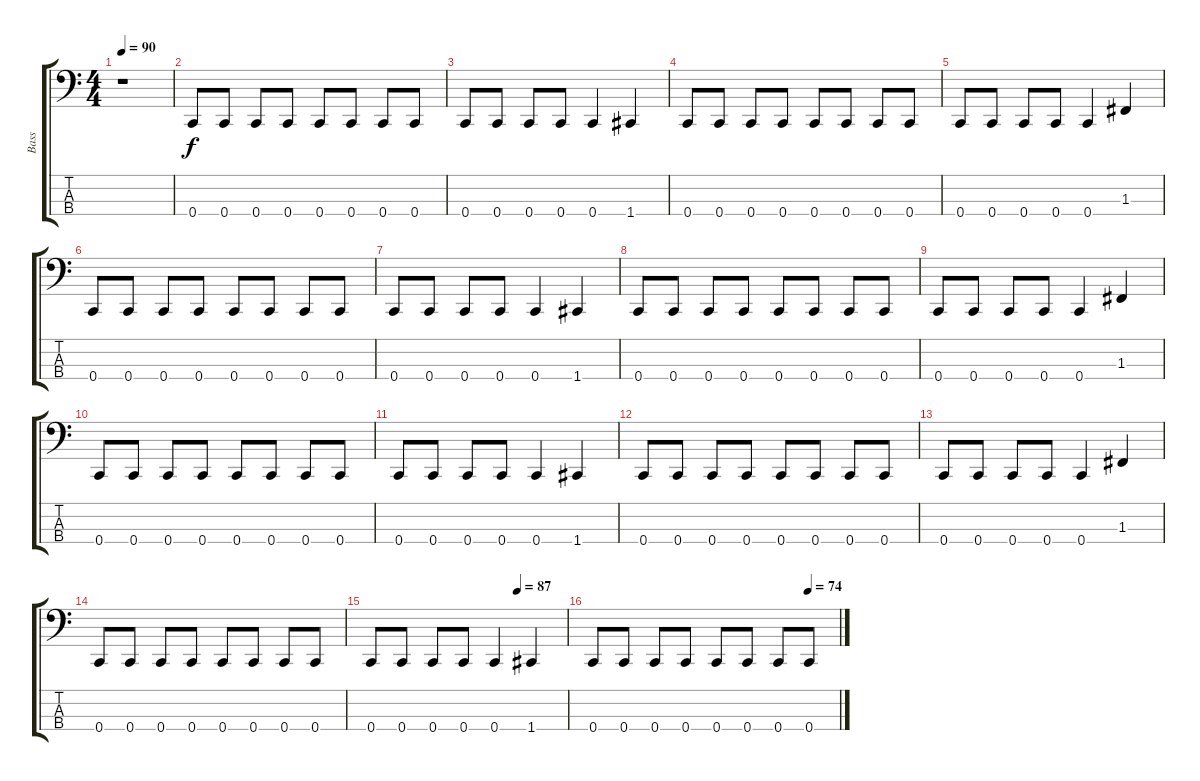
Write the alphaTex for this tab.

\track ("Bass" "Bass") {instrument electricbasspick}
\staff {score tabs}
\tuning (Eb2 Bb1 F1 C1) {hide}
\ts (4 4)
\tempo 90
\clef f4
\ks c
r.1{dy f} |
0.4.8 0.4.8 0.4.8 0.4.8 0.4.8 0.4.8 0.4.8 0.4.8 |
0.4.8 0.4.8 0.4.8 0.4.8 0.4.4 1.4.4 |
0.4.8 0.4.8 0.4.8 0.4.8 0.4.8 0.4.8 0.4.8 0.4.8 |
0.4.8 0.4.8 0.4.8 0.4.8 0.4.4 1.3.4 |
0.4.8 0.4.8 0.4.8 0.4.8 0.4.8 0.4.8 0.4.8 0.4.8 |
0.4.8 0.4.8 0.4.8 0.4.8 0.4.4 1.4.4 |
0.4.8 0.4.8 0.4.8 0.4.8 0.4.8 0.4.8 0.4.8 0.4.8 |
0.4.8 0.4.8 0.4.8 0.4.8 0.4.4 1.3.4 |
0.4.8 0.4.8 0.4.8 0.4.8 0.4.8 0.4.8 0.4.8 0.4.8 |
0.4.8 0.4.8 0.4.8 0.4.8 0.4.4 1.4.4 |
0.4.8 0.4.8 0.4.8 0.4.8 0.4.8 0.4.8 0.4.8 0.4.8 |
0.4.8 0.4.8 0.4.8 0.4.8 0.4.4 1.3.4 |
0.4.8 0.4.8 0.4.8 0.4.8 0.4.8 0.4.8 0.4.8 0.4.8 |
\tempo (87 0.75)
0.4.8 0.4.8 0.4.8 0.4.8 0.4.4 1.4.4 |
\tempo (74 0.875)
0.4.8 0.4.8 0.4.8 0.4.8 0.4.8 0.4.8 0.4.8 0.4.8
